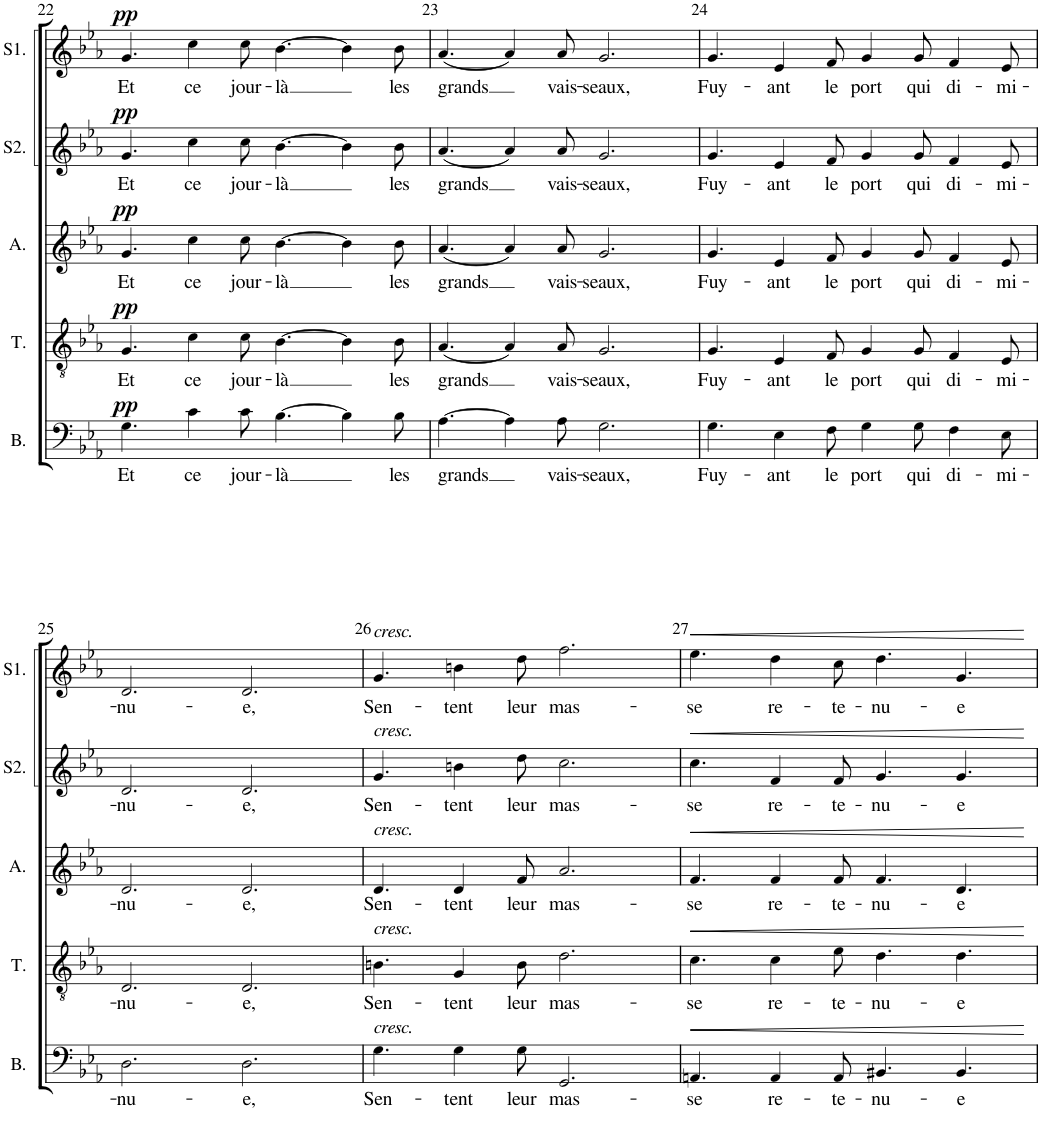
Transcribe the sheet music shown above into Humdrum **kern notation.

**kern	**text	**dynam	**kern	**text	**dynam	**kern	**text	**dynam	**kern	**text	**dynam	**kern	**text	**dynam
*part5	*part5	*part5	*part4	*part4	*part4	*part3	*part3	*part3	*part2	*part2	*part2	*part1	*part1	*part1
*staff5	*staff5	*staff5	*staff4	*staff4	*staff4	*staff3	*staff3	*staff3	*staff2	*staff2	*staff2	*staff1	*staff1	*staff1
*I"Basse	*	*	*I"Tenor	*	*	*I"Alto	*	*	*I"Soprano2	*	*	*I"Soprano1	*	*
*I'B.	*	*	*I'T.	*	*	*I'A.	*	*	*I'S2.	*	*	*I'S1.	*	*
!!LO:PB:g=z
*clefF4	*	*	*clefGv2	*	*	*clefG2	*	*	*clefG2	*	*	*clefG2	*	*
*k[b-e-a-]	*	*	*k[b-e-a-]	*	*	*k[b-e-a-]	*	*	*k[b-e-a-]	*	*	*k[b-e-a-]	*	*
*M12/8	*	*	*M12/8	*	*	*M12/8	*	*	*M12/8	*	*	*M12/8	*	*
=22	=22	=22	=22	=22	=22	=22	=22	=22	=22	=22	=22	=22	=22	=22
!	!LO:LY:b	!LO:DY:a	!	!LO:LY:b	!LO:DY:a	!	!LO:LY:b	!LO:DY:a	!	!LO:LY:b	!LO:DY:a	!	!LO:LY:b	!LO:DY:a
4.G\	Et	pp	4.G/	Et	pp	4.g/	Et	pp	4.g/	Et	pp	4.g/	Et	pp
!	!LO:LY:b	!	!	!LO:LY:b	!	!	!LO:LY:b	!	!	!LO:LY:b	!	!	!LO:LY:b	!
4c\	ce	.	4c\	ce	.	4cc\	ce	.	4cc\	ce	.	4cc\	ce	.
!	!LO:LY:b	!	!	!LO:LY:b	!	!	!LO:LY:b	!	!	!LO:LY:b	!	!	!LO:LY:b	!
8c\	jour-	.	8c\	jour-	.	8cc\	jour-	.	8cc\	jour-	.	8cc\	jour-	.
!	!LO:LY:b	!	!	!LO:LY:b	!	!	!LO:LY:b	!	!	!LO:LY:b	!	!	!LO:LY:b	!
[4.B-\	-là	.	[4.B-\	-là	.	[4.b-\	-là	.	[4.b-\	-là	.	[4.b-\	-là	.
4B-\]	.	.	4B-\]	.	.	4b-\]	.	.	4b-\]	.	.	4b-\]	.	.
!	!LO:LY:b	!	!	!LO:LY:b	!	!	!LO:LY:b	!	!	!LO:LY:b	!	!	!LO:LY:b	!
8B-\	les	.	8B-\	les	.	8b-\	les	.	8b-\	les	.	8b-\	les	.
=23	=23	=23	=23	=23	=23	=23	=23	=23	=23	=23	=23	=23	=23	=23
!	!LO:LY:b	!	!	!LO:LY:b	!	!	!LO:LY:b	!	!	!LO:LY:b	!	!	!LO:LY:b	!
[4.A-\	grands	.	[4.A-/	grands	.	[4.a-/	grands	.	[4.a-/	grands	.	[4.a-/	grands	.
4A-\]	.	.	4A-/]	.	.	4a-/]	.	.	4a-/]	.	.	4a-/]	.	.
!	!LO:LY:b	!	!	!LO:LY:b	!	!	!LO:LY:b	!	!	!LO:LY:b	!	!	!LO:LY:b	!
8A-\	vais-	.	8A-/	vais-	.	8a-/	vais-	.	8a-/	vais-	.	8a-/	vais-	.
!	!LO:LY:b	!	!	!LO:LY:b	!	!	!LO:LY:b	!	!	!LO:LY:b	!	!	!LO:LY:b	!
2.G\	-seaux,	.	2.G/	-seaux,	.	2.g/	-seaux,	.	2.g/	-seaux,	.	2.g/	-seaux,	.
=24	=24	=24	=24	=24	=24	=24	=24	=24	=24	=24	=24	=24	=24	=24
!	!LO:LY:b	!	!	!LO:LY:b	!	!	!LO:LY:b	!	!	!LO:LY:b	!	!	!LO:LY:b	!
4.G\	Fuy-	.	4.G/	Fuy-	.	4.g/	Fuy-	.	4.g/	Fuy-	.	4.g/	Fuy-	.
!	!LO:LY:b	!	!	!LO:LY:b	!	!	!LO:LY:b	!	!	!LO:LY:b	!	!	!LO:LY:b	!
4E-\	-ant	.	4E-/	-ant	.	4e-/	-ant	.	4e-/	-ant	.	4e-/	-ant	.
!	!LO:LY:b	!	!	!LO:LY:b	!	!	!LO:LY:b	!	!	!LO:LY:b	!	!	!LO:LY:b	!
8F\	le	.	8F/	le	.	8f/	le	.	8f/	le	.	8f/	le	.
!	!LO:LY:b	!	!	!LO:LY:b	!	!	!LO:LY:b	!	!	!LO:LY:b	!	!	!LO:LY:b	!
4G\	port	.	4G/	port	.	4g/	port	.	4g/	port	.	4g/	port	.
!	!LO:LY:b	!	!	!LO:LY:b	!	!	!LO:LY:b	!	!	!LO:LY:b	!	!	!LO:LY:b	!
8G\	qui	.	8G/	qui	.	8g/	qui	.	8g/	qui	.	8g/	qui	.
!	!LO:LY:b	!	!	!LO:LY:b	!	!	!LO:LY:b	!	!	!LO:LY:b	!	!	!LO:LY:b	!
4F\	di-	.	4F/	di-	.	4f/	di-	.	4f/	di-	.	4f/	di-	.
!	!LO:LY:b	!	!	!LO:LY:b	!	!	!LO:LY:b	!	!	!LO:LY:b	!	!	!LO:LY:b	!
8E-\	-mi-	.	8E-/	-mi-	.	8e-/	-mi-	.	8e-/	-mi-	.	8e-/	-mi-	.
!!LO:LB:g=z
=25	=25	=25	=25	=25	=25	=25	=25	=25	=25	=25	=25	=25	=25	=25
!	!LO:LY:b	!	!	!LO:LY:b	!	!	!LO:LY:b	!	!	!LO:LY:b	!	!	!LO:LY:b	!
2.D\	-nu-	.	2.D/	-nu-	.	2.d/	-nu-	.	2.d/	-nu-	.	2.d/	-nu-	.
!	!LO:LY:b	!	!	!LO:LY:b	!	!	!LO:LY:b	!	!	!LO:LY:b	!	!	!LO:LY:b	!
2.D\	-e,	.	2.D/	-e,	.	2.d/	-e,	.	2.d/	-e,	.	2.d/	-e,	.
=26	=26	=26	=26	=26	=26	=26	=26	=26	=26	=26	=26	=26	=26	=26
!	!	!	!	!	!	!	!	!	!	!	!	!LO:TX:a:i:t=cresc.	!	!
!	!	!	!	!	!	!	!	!	!LO:TX:a:i:t=cresc.	!	!	!	!	!
!	!	!	!	!	!	!LO:TX:a:i:t=cresc.	!	!	!	!	!	!	!	!
!	!	!	!LO:TX:a:i:t=cresc.	!	!	!	!	!	!	!	!	!	!	!
!LO:TX:a:i:t=cresc.	!	!	!	!	!	!	!	!	!	!	!	!	!	!
!	!LO:LY:b	!	!	!LO:LY:b	!	!	!LO:LY:b	!	!	!LO:LY:b	!	!	!LO:LY:b	!
4.G\	Sen-	.	4.Bn\	Sen-	.	4.d/	Sen-	.	4.g/	Sen-	.	4.g/	Sen-	.
!	!LO:LY:b	!	!	!LO:LY:b	!	!	!LO:LY:b	!	!	!LO:LY:b	!	!	!LO:LY:b	!
4G\	-tent	.	4G/	-tent	.	4d/	-tent	.	4bn\	-tent	.	4bn\	-tent	.
!	!LO:LY:b	!	!	!LO:LY:b	!	!	!LO:LY:b	!	!	!LO:LY:b	!	!	!LO:LY:b	!
8G\	leur	.	8B\	leur	.	8f/	leur	.	8dd\	leur	.	8dd\	leur	.
!	!LO:LY:b	!	!	!LO:LY:b	!	!	!LO:LY:b	!	!	!LO:LY:b	!	!	!LO:LY:b	!
2.GG/	mas-	.	2.d\	mas-	.	2.a-/	mas-	.	2.cc\	mas-	.	2.ff\	mas-	.
=27	=27	=27	=27	=27	=27	=27	=27	=27	=27	=27	=27	=27	=27	=27
!	!LO:LY:b	!LO:HP:b	!	!LO:LY:b	!LO:HP:b	!	!LO:LY:b	!LO:HP:b	!	!LO:LY:b	!LO:HP:b	!	!LO:LY:b	!LO:HP:b
4.AAn/	-se	<	4.c\	-se	<	4.f/	-se	<	4.cc\	-se	<	4.ee-\	-se	<
!	!LO:LY:b	!	!	!LO:LY:b	!	!	!LO:LY:b	!	!	!LO:LY:b	!	!	!LO:LY:b	!
4AA/	re-	.	4c\	re-	.	4f/	re-	.	4f/	re-	.	4dd\	re-	.
!	!LO:LY:b	!	!	!LO:LY:b	!	!	!LO:LY:b	!	!	!LO:LY:b	!	!	!LO:LY:b	!
8AA/	-te-	.	8e-\	-te-	.	8f/	-te-	.	8f/	-te-	.	8cc\	-te-	.
!	!LO:LY:b	!	!	!LO:LY:b	!	!	!LO:LY:b	!	!	!LO:LY:b	!	!	!LO:LY:b	!
4.BB#X/	-nu-	.	4.d\	-nu-	.	4.f/	-nu-	.	4.g/	-nu-	.	4.dd\	-nu-	.
!	!LO:LY:b	!	!	!LO:LY:b	!	!	!LO:LY:b	!	!	!LO:LY:b	!	!	!LO:LY:b	!
4.BB#/	-e	.	4.d\	-e	.	4.d/	-e	.	4.g/	-e	.	4.g/	-e	.
.	.	[	.	.	[	.	.	[	.	.	[	.	.	[
=	=	=	=	=	=	=	=	=	=	=	=	=	=	=
*-	*-	*-	*-	*-	*-	*-	*-	*-	*-	*-	*-	*-	*-	*-
